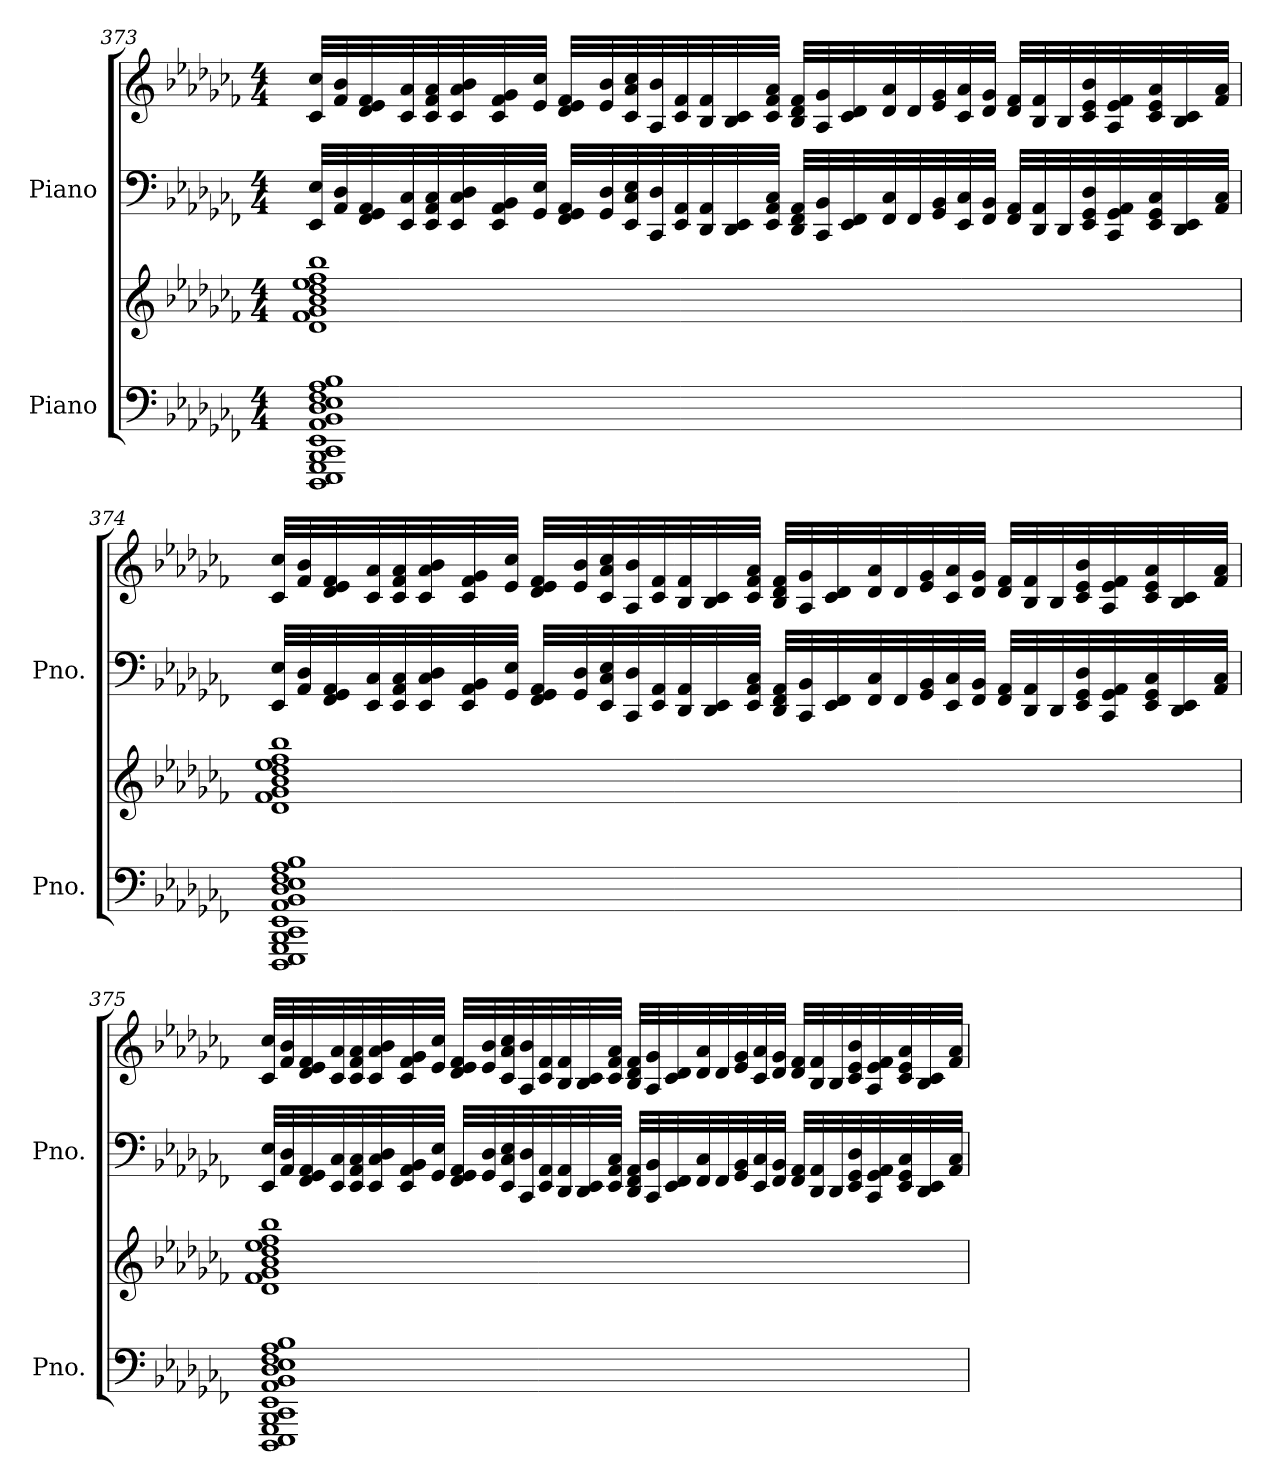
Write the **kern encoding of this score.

**kern	**kern	**kern	**kern
*part2	*part2	*part1	*part1
*staff4	*staff3	*staff2	*staff1
*I"Piano	*	*I"Piano	*
*I'Pno.	*	*I'Pno.	*
!!LO:LB:g=z
*clefF4	*clefG2	*clefF4	*clefG2
*ITrd14c24	*ITrd14c24	*ITrd-21c-36	*ITrd-21c-36
*k[b-e-a-d-g-c-f-]	*k[b-e-a-d-g-c-f-]	*k[b-e-a-d-g-c-f-]	*k[b-e-a-d-g-c-f-]
*M4/4	*M4/4	*M4/4	*M4/4
=373	=373	=373	=373
1DDDDD- 1EEEEE- 1GGGGG- 1BBBBB- 1CCCC- 1EEEE- 1AAAA- 1BBBB- 1DDD- 1EEE- 1FFF- 1AAA- 1BBB-	1DD- 1FF- 1GG- 1BB- 1D- 1E- 1F- 1B-	32ee-/ 32eee-/LLL	32cccc-/ 32ccccc-/LLL
.	.	32aa-/ 32ddd-/	32ffff-/ 32bbbb-/
.	.	32ff-/ 32gg-/ 32aa-/	32dddd-/ 32eeee-/ 32ffff-/
.	.	32ee-/ 32ccc-/	32cccc-/ 32aaaa-/
.	.	32ee-/ 32aa-/ 32ccc-/	32cccc-/ 32ffff-/ 32aaaa-/
.	.	32ee-/ 32ccc-/ 32ddd-/	32cccc-/ 32aaaa-/ 32bbbb-/
.	.	32ee-/ 32aa-/ 32bb-/	32cccc-/ 32ffff-/ 32gggg-/
.	.	32gg-/ 32eee-/JJJ	32eeee-/ 32ccccc-/JJJ
.	.	32ff-/ 32gg-/ 32aa-/LLL	32dddd-/ 32eeee-/ 32ffff-/LLL
.	.	32gg-/ 32ddd-/	32eeee-/ 32bbbb-/
.	.	32ee-/ 32ccc-/ 32eee-/	32cccc-/ 32aaaa-/ 32ccccc-/
.	.	32cc-/ 32ddd-/	32aaa-/ 32bbbb-/
.	.	32ee-/ 32aa-/	32cccc-/ 32ffff-/
.	.	32dd-/ 32aa-/	32bbb-/ 32ffff-/
.	.	32dd-/ 32ee-/	32bbb-/ 32cccc-/
.	.	32ee-/ 32aa-/ 32ccc-/JJJ	32cccc-/ 32ffff-/ 32aaaa-/JJJ
.	.	32dd-/ 32ff-/ 32aa-/LLL	32bbb-/ 32dddd-/ 32ffff-/LLL
.	.	32cc-/ 32bb-/	32aaa-/ 32gggg-/
.	.	32ee-/ 32ff-/	32cccc-/ 32dddd-/
.	.	32ff-/ 32ccc-/	32dddd-/ 32aaaa-/
.	.	32ff-/	32dddd-/
.	.	32gg-/ 32bb-/	32eeee-/ 32gggg-/
.	.	32ee-/ 32ccc-/	32cccc-/ 32aaaa-/
.	.	32ff-/ 32bb-/JJJ	32dddd-/ 32gggg-/JJJ
.	.	32ff-/ 32aa-/LLL	32dddd-/ 32ffff-/LLL
.	.	32dd-/ 32aa-/	32bbb-/ 32ffff-/
.	.	32dd-/	32bbb-/
.	.	32ee-/ 32gg-/ 32ddd-/	32cccc-/ 32eeee-/ 32bbbb-/
.	.	32cc-/ 32gg-/ 32aa-/	32aaa-/ 32eeee-/ 32ffff-/
.	.	32ee-/ 32gg-/ 32ccc-/	32cccc-/ 32eeee-/ 32aaaa-/
.	.	32dd-/ 32ee-/	32bbb-/ 32cccc-/
.	.	32aa-/ 32ccc-/JJJ	32ffff-/ 32aaaa-/JJJ
!!LO:LB:g=z
=374	=374	=374	=374
1DDDDD- 1EEEEE- 1GGGGG- 1BBBBB- 1CCCC- 1EEEE- 1AAAA- 1BBBB- 1DDD- 1EEE- 1FFF- 1AAA- 1BBB-	1DD- 1FF- 1GG- 1BB- 1D- 1E- 1F- 1B-	32ee-/ 32eee-/LLL	32cccc-/ 32ccccc-/LLL
.	.	32aa-/ 32ddd-/	32ffff-/ 32bbbb-/
.	.	32ff-/ 32gg-/ 32aa-/	32dddd-/ 32eeee-/ 32ffff-/
.	.	32ee-/ 32ccc-/	32cccc-/ 32aaaa-/
.	.	32ee-/ 32aa-/ 32ccc-/	32cccc-/ 32ffff-/ 32aaaa-/
.	.	32ee-/ 32ccc-/ 32ddd-/	32cccc-/ 32aaaa-/ 32bbbb-/
.	.	32ee-/ 32aa-/ 32bb-/	32cccc-/ 32ffff-/ 32gggg-/
.	.	32gg-/ 32eee-/JJJ	32eeee-/ 32ccccc-/JJJ
.	.	32ff-/ 32gg-/ 32aa-/LLL	32dddd-/ 32eeee-/ 32ffff-/LLL
.	.	32gg-/ 32ddd-/	32eeee-/ 32bbbb-/
.	.	32ee-/ 32ccc-/ 32eee-/	32cccc-/ 32aaaa-/ 32ccccc-/
.	.	32cc-/ 32ddd-/	32aaa-/ 32bbbb-/
.	.	32ee-/ 32aa-/	32cccc-/ 32ffff-/
.	.	32dd-/ 32aa-/	32bbb-/ 32ffff-/
.	.	32dd-/ 32ee-/	32bbb-/ 32cccc-/
.	.	32ee-/ 32aa-/ 32ccc-/JJJ	32cccc-/ 32ffff-/ 32aaaa-/JJJ
.	.	32dd-/ 32ff-/ 32aa-/LLL	32bbb-/ 32dddd-/ 32ffff-/LLL
.	.	32cc-/ 32bb-/	32aaa-/ 32gggg-/
.	.	32ee-/ 32ff-/	32cccc-/ 32dddd-/
.	.	32ff-/ 32ccc-/	32dddd-/ 32aaaa-/
.	.	32ff-/	32dddd-/
.	.	32gg-/ 32bb-/	32eeee-/ 32gggg-/
.	.	32ee-/ 32ccc-/	32cccc-/ 32aaaa-/
.	.	32ff-/ 32bb-/JJJ	32dddd-/ 32gggg-/JJJ
.	.	32ff-/ 32aa-/LLL	32dddd-/ 32ffff-/LLL
.	.	32dd-/ 32aa-/	32bbb-/ 32ffff-/
.	.	32dd-/	32bbb-/
.	.	32ee-/ 32gg-/ 32ddd-/	32cccc-/ 32eeee-/ 32bbbb-/
.	.	32cc-/ 32gg-/ 32aa-/	32aaa-/ 32eeee-/ 32ffff-/
.	.	32ee-/ 32gg-/ 32ccc-/	32cccc-/ 32eeee-/ 32aaaa-/
.	.	32dd-/ 32ee-/	32bbb-/ 32cccc-/
.	.	32aa-/ 32ccc-/JJJ	32ffff-/ 32aaaa-/JJJ
!!LO:PB:g=z
=375	=375	=375	=375
1DDDDD- 1EEEEE- 1GGGGG- 1BBBBB- 1CCCC- 1EEEE- 1AAAA- 1BBBB- 1DDD- 1EEE- 1FFF- 1AAA- 1BBB-	1DD- 1FF- 1GG- 1BB- 1D- 1E- 1F- 1B-	32ee-/ 32eee-/LLL	32cccc-/ 32ccccc-/LLL
.	.	32aa-/ 32ddd-/	32ffff-/ 32bbbb-/
.	.	32ff-/ 32gg-/ 32aa-/	32dddd-/ 32eeee-/ 32ffff-/
.	.	32ee-/ 32ccc-/	32cccc-/ 32aaaa-/
.	.	32ee-/ 32aa-/ 32ccc-/	32cccc-/ 32ffff-/ 32aaaa-/
.	.	32ee-/ 32ccc-/ 32ddd-/	32cccc-/ 32aaaa-/ 32bbbb-/
.	.	32ee-/ 32aa-/ 32bb-/	32cccc-/ 32ffff-/ 32gggg-/
.	.	32gg-/ 32eee-/JJJ	32eeee-/ 32ccccc-/JJJ
.	.	32ff-/ 32gg-/ 32aa-/LLL	32dddd-/ 32eeee-/ 32ffff-/LLL
.	.	32gg-/ 32ddd-/	32eeee-/ 32bbbb-/
.	.	32ee-/ 32ccc-/ 32eee-/	32cccc-/ 32aaaa-/ 32ccccc-/
.	.	32cc-/ 32ddd-/	32aaa-/ 32bbbb-/
.	.	32ee-/ 32aa-/	32cccc-/ 32ffff-/
.	.	32dd-/ 32aa-/	32bbb-/ 32ffff-/
.	.	32dd-/ 32ee-/	32bbb-/ 32cccc-/
.	.	32ee-/ 32aa-/ 32ccc-/JJJ	32cccc-/ 32ffff-/ 32aaaa-/JJJ
.	.	32dd-/ 32ff-/ 32aa-/LLL	32bbb-/ 32dddd-/ 32ffff-/LLL
.	.	32cc-/ 32bb-/	32aaa-/ 32gggg-/
.	.	32ee-/ 32ff-/	32cccc-/ 32dddd-/
.	.	32ff-/ 32ccc-/	32dddd-/ 32aaaa-/
.	.	32ff-/	32dddd-/
.	.	32gg-/ 32bb-/	32eeee-/ 32gggg-/
.	.	32ee-/ 32ccc-/	32cccc-/ 32aaaa-/
.	.	32ff-/ 32bb-/JJJ	32dddd-/ 32gggg-/JJJ
.	.	32ff-/ 32aa-/LLL	32dddd-/ 32ffff-/LLL
.	.	32dd-/ 32aa-/	32bbb-/ 32ffff-/
.	.	32dd-/	32bbb-/
.	.	32ee-/ 32gg-/ 32ddd-/	32cccc-/ 32eeee-/ 32bbbb-/
.	.	32cc-/ 32gg-/ 32aa-/	32aaa-/ 32eeee-/ 32ffff-/
.	.	32ee-/ 32gg-/ 32ccc-/	32cccc-/ 32eeee-/ 32aaaa-/
.	.	32dd-/ 32ee-/	32bbb-/ 32cccc-/
.	.	32aa-/ 32ccc-/JJJ	32ffff-/ 32aaaa-/JJJ
=	=	=	=
*-	*-	*-	*-
